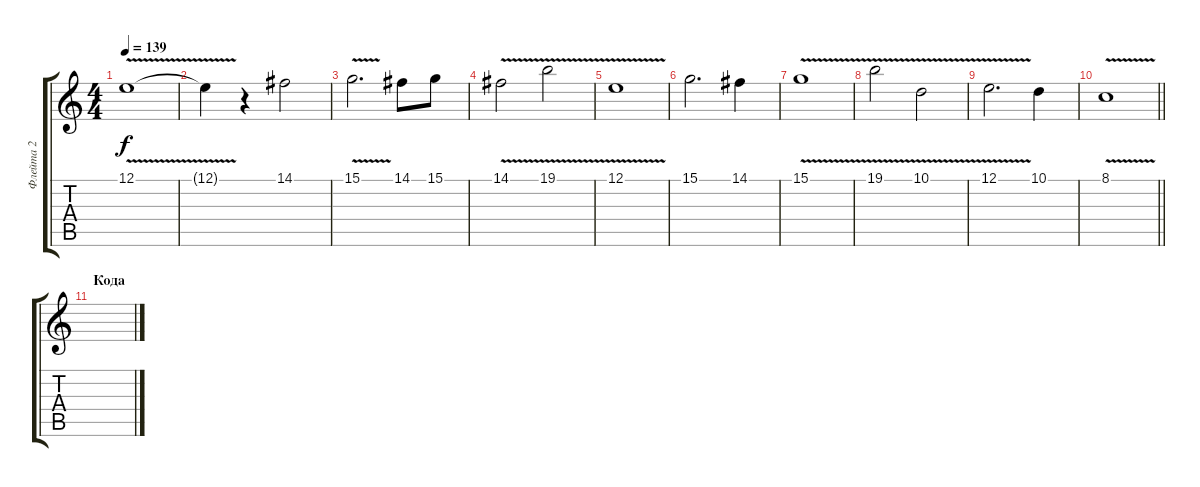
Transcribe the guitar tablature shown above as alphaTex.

\track ("Флейта 2" "Флейта 2") {instrument flute}
\staff {score tabs}
\tuning (E4 B3 G3 D3 A2 E2) {hide}
\ts (4 4)
\tempo 139
\clef g2
\ks c
12.1{v}.1{dy f} |
12.1{t}.4 r.4 14.1.2 |
15.1{v}.2{d} 14.1.8 15.1.8 |
14.1{v}.2 19.1{v}.2 |
12.1{v}.1 |
15.1.2{d} 14.1.4 |
15.1{v}.1 |
19.1{v}.2 10.1{v}.2 |
12.1{v}.2{d} 10.1.4 |
\barLineRight lightlight
8.1{v}.1 |
\section ("" "Кода")
